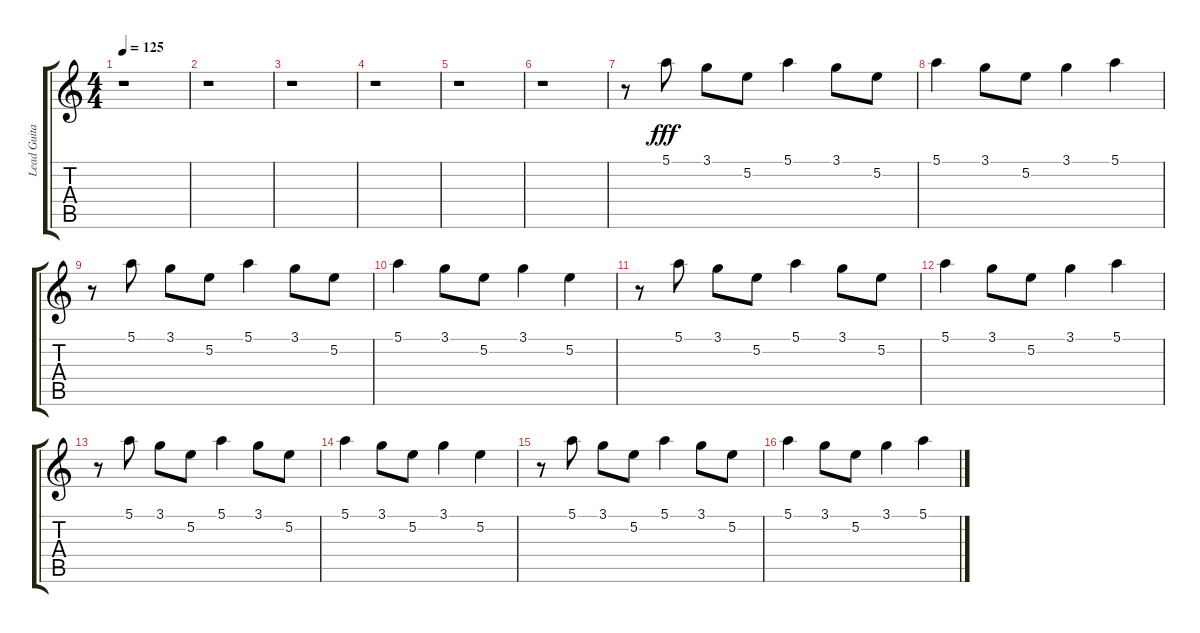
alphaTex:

\track ("Lead Guitar" "Lead Guita") {instrument overdrivenguitar}
\staff {score tabs}
\tuning (E4 B3 G3 D3 A2 E2) {hide}
\ts (4 4)
\tempo 125
\clef g2
\ks c
r.1{dy f} |
r.1 |
r.1 |
r.1 |
r.1 |
r.1{volume 10} |
r.8 5.1.8{dy fff} 3.1.8 5.2.8 5.1.4 3.1.8 5.2.8 |
5.1.4 3.1.8 5.2.8 3.1.4 5.1.4 |
r.8 5.1.8 3.1.8 5.2.8 5.1.4 3.1.8 5.2.8 |
5.1.4 3.1.8 5.2.8 3.1.4 5.2.4 |
r.8 5.1.8 3.1.8 5.2.8 5.1.4 3.1.8 5.2.8 |
5.1.4 3.1.8 5.2.8 3.1.4 5.1.4 |
r.8 5.1.8 3.1.8 5.2.8 5.1.4 3.1.8 5.2.8 |
5.1.4 3.1.8 5.2.8 3.1.4 5.2.4 |
r.8 5.1.8 3.1.8 5.2.8 5.1.4 3.1.8 5.2.8 |
5.1.4 3.1.8 5.2.8 3.1.4 5.1.4
